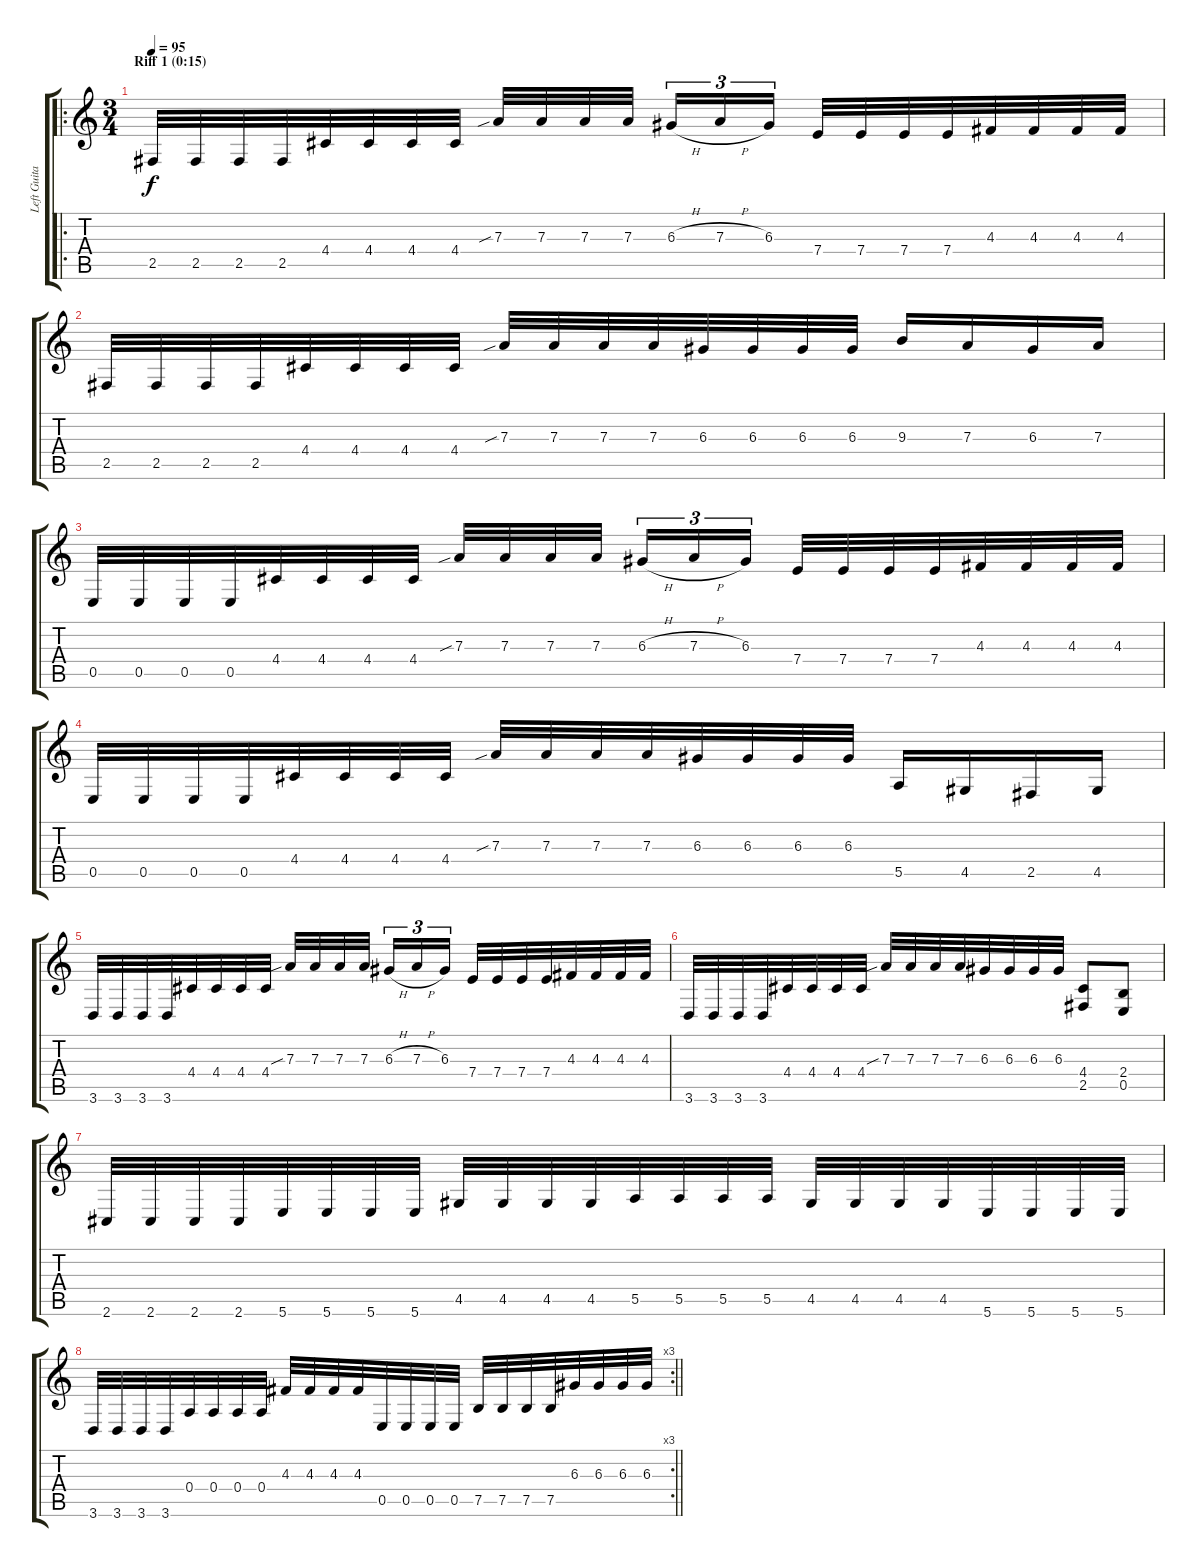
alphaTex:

\track ("Left Guitar" "Left Guita") {instrument distortionguitar}
\staff {score tabs}
\tuning (B3 Gb3 D3 A2 E2 B1) {hide}
\ro
\ts (3 4)
\section ("" "Riff 1 (0:15)")
\tempo 95
\clef g2
\ks c
2.5.32{dy f} 2.5.32 2.5.32 2.5.32 4.4.32 4.4.32 4.4.32 4.4.32 7.3{sib}.32 7.3.32 7.3.32 7.3.32{beam splitsecondary} 6.3{h}.16{tu (3 2)} 7.3{h}.16{tu (3 2)} 6.3.16{tu (3 2)} 7.4.32 7.4.32 7.4.32 7.4.32 4.3.32 4.3.32 4.3.32 4.3.32 |
2.5.32 2.5.32 2.5.32 2.5.32 4.4.32 4.4.32 4.4.32 4.4.32 7.3{sib}.32 7.3.32 7.3.32 7.3.32 6.3.32 6.3.32 6.3.32 6.3.32 9.3.16 7.3.16 6.3.16 7.3.16 |
0.5.32 0.5.32 0.5.32 0.5.32 4.4.32 4.4.32 4.4.32 4.4.32 7.3{sib}.32 7.3.32 7.3.32 7.3.32{beam splitsecondary} 6.3{h}.16{tu (3 2)} 7.3{h}.16{tu (3 2)} 6.3.16{tu (3 2)} 7.4.32 7.4.32 7.4.32 7.4.32 4.3.32 4.3.32 4.3.32 4.3.32 |
0.5.32 0.5.32 0.5.32 0.5.32 4.4.32 4.4.32 4.4.32 4.4.32 7.3{sib}.32 7.3.32 7.3.32 7.3.32 6.3.32 6.3.32 6.3.32 6.3.32 5.5.16 4.5.16 2.5.16 4.5.16 |
3.6.32 3.6.32 3.6.32 3.6.32 4.4.32 4.4.32 4.4.32 4.4.32 7.3{sib}.32 7.3.32 7.3.32 7.3.32{beam splitsecondary} 6.3{h}.16{tu (3 2)} 7.3{h}.16{tu (3 2)} 6.3.16{tu (3 2)} 7.4.32 7.4.32 7.4.32 7.4.32 4.3.32 4.3.32 4.3.32 4.3.32 |
3.6.32 3.6.32 3.6.32 3.6.32 4.4.32 4.4.32 4.4.32 4.4.32 7.3{sib}.32 7.3.32 7.3.32 7.3.32 6.3.32 6.3.32 6.3.32 6.3.32 (4.4 2.5).8 (2.4 0.5).8 |
2.6.32 2.6.32 2.6.32 2.6.32 5.6.32 5.6.32 5.6.32 5.6.32 4.5.32 4.5.32 4.5.32 4.5.32 5.5.32 5.5.32 5.5.32 5.5.32 4.5.32 4.5.32 4.5.32 4.5.32 5.6.32 5.6.32 5.6.32 5.6.32 |
\rc 3
\barLineRight lightlight
3.6.32 3.6.32 3.6.32 3.6.32 0.4.32 0.4.32 0.4.32 0.4.32 4.3.32 4.3.32 4.3.32 4.3.32 0.5.32 0.5.32 0.5.32 0.5.32 7.5.32 7.5.32 7.5.32 7.5.32 6.3.32 6.3.32 6.3.32 6.3.32
